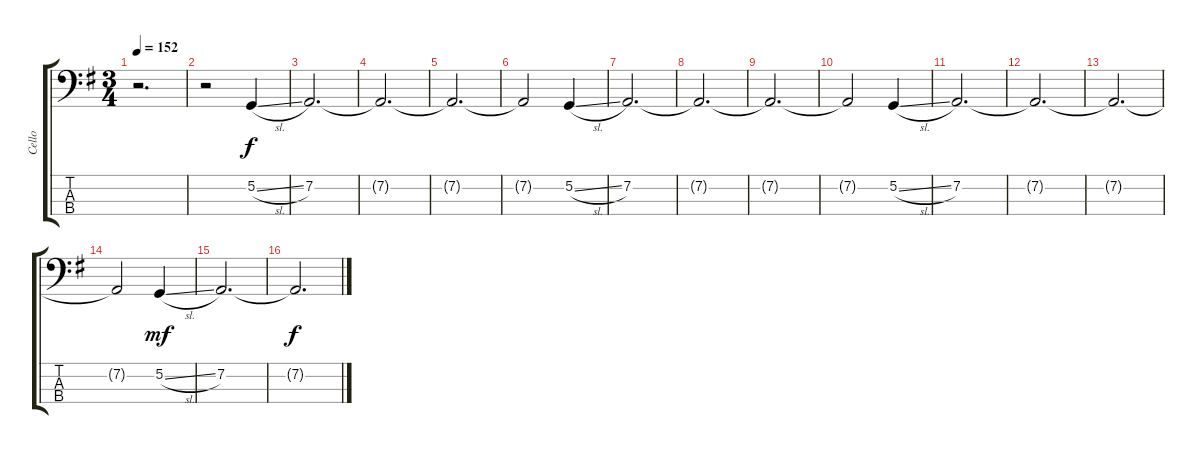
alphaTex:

\track ("Cello" "Cello") {instrument cello}
\staff {score tabs}
\tuning (G2 D2 A1 E1) {hide}
\ts (3 4)
\tempo 152
\clef f4
\ks g
r.2{d dy f} |
r.2 5.2{sl}.4 |
7.2.2{d} |
7.2{t}.2{d volume 6} |
7.2{t}.2{d} |
7.2{t}.2 5.2{sl}.4{volume 11} |
7.2.2{d} |
7.2{t}.2{d volume 6} |
7.2{t}.2{d} |
7.2{t}.2 5.2{sl}.4{volume 11} |
7.2.2{d} |
7.2{t}.2{d volume 6} |
7.2{t}.2{d} |
7.2{t}.2 5.2{sl}.4{dy mf volume 11} |
7.2.2{d} |
7.2{t}.2{d dy f volume 6}
